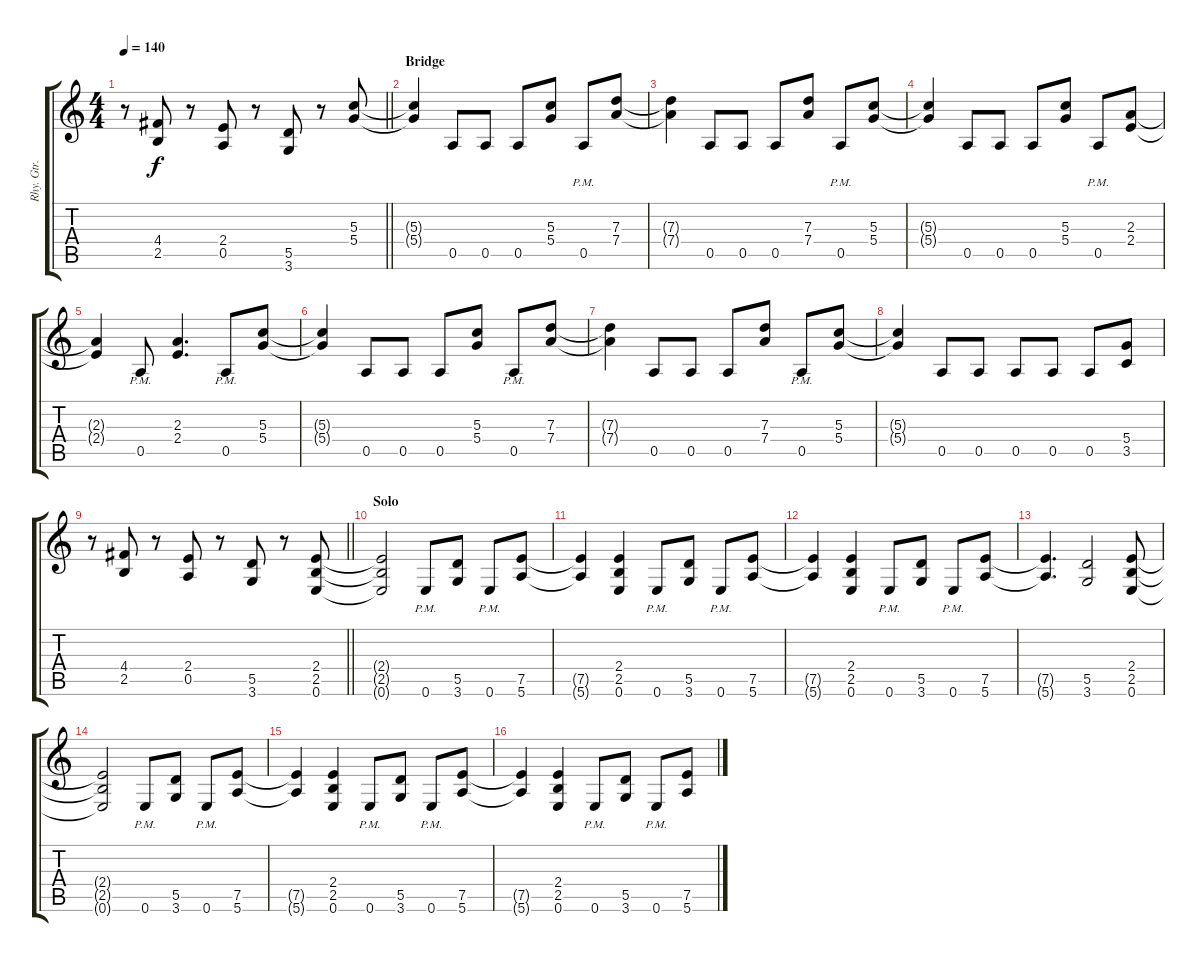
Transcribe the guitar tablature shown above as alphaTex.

\track ("Rhy. Gtr. 2" "Rhy. Gtr. ") {instrument distortionguitar}
\staff {score tabs}
\tuning (E4 B3 G3 D3 A2 E2) {hide}
\ts (4 4)
\tempo 140
\clef g2
\barLineRight lightlight
\ks c
r.8{dy f} (4.4 2.5).8 r.8 (2.4 0.5).8 r.8 (5.5 3.6).8 r.8 (5.3 5.4).8{volume 6} |
\section ("" "Bridge")
(5.3{t} 5.4{t}).4 0.5.8 0.5.8 0.5.8 (5.3 5.4).8 0.5{pm}.8 (7.3 7.4).8 |
(7.3{t} 7.4{t}).4 0.5.8 0.5.8 0.5.8 (7.3 7.4).8 0.5{pm}.8 (5.3 5.4).8 |
(5.3{t} 5.4{t}).4 0.5.8 0.5.8 0.5.8 (5.3 5.4).8 0.5{pm}.8 (2.3 2.4).8 |
(2.3{t} 2.4{t}).4 0.5{pm}.8 (2.3 2.4).4{d} 0.5{pm}.8 (5.3 5.4).8 |
(5.3{t} 5.4{t}).4 0.5.8 0.5.8 0.5.8 (5.3 5.4).8 0.5{pm}.8 (7.3 7.4).8 |
(7.3{t} 7.4{t}).4 0.5.8 0.5.8 0.5.8 (7.3 7.4).8 0.5{pm}.8 (5.3 5.4).8 |
(5.3{t} 5.4{t}).4 0.5.8 0.5.8 0.5.8 0.5.8 0.5.8 (5.4 3.5).8 |
\barLineRight lightlight
r.8 (4.4 2.5).8 r.8 (2.4 0.5).8 r.8 (5.5 3.6).8 r.8 (2.4 2.5 0.6).8{volume 5} |
\section ("" "Solo")
(2.4{t} 2.5{t} 0.6{t}).2 0.6{pm}.8 (5.5 3.6).8 0.6{pm}.8 (7.5 5.6).8 |
(7.5{t} 5.6{t}).4 (2.4 2.5 0.6).4 0.6{pm}.8 (5.5 3.6).8 0.6{pm}.8 (7.5 5.6).8 |
(7.5{t} 5.6{t}).4 (2.4 2.5 0.6).4 0.6{pm}.8 (5.5 3.6).8 0.6{pm}.8 (7.5 5.6).8 |
(7.5{t} 5.6{t}).4{d} (5.5 3.6).2 (2.4 2.5 0.6).8 |
(2.4{t} 2.5{t} 0.6{t}).2 0.6{pm}.8 (5.5 3.6).8 0.6{pm}.8 (7.5 5.6).8 |
(7.5{t} 5.6{t}).4 (2.4 2.5 0.6).4 0.6{pm}.8 (5.5 3.6).8 0.6{pm}.8 (7.5 5.6).8 |
(7.5{t} 5.6{t}).4 (2.4 2.5 0.6).4 0.6{pm}.8 (5.5 3.6).8 0.6{pm}.8 (7.5 5.6).8
